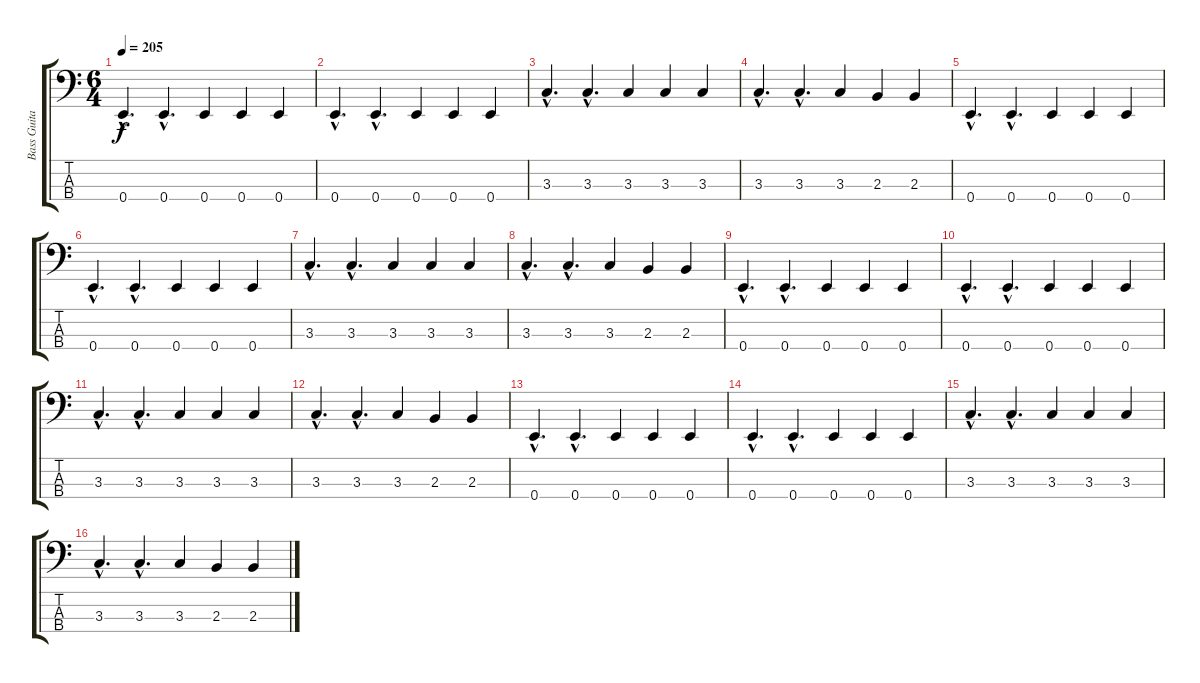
\track ("Bass Guitar" "Bass Guita") {instrument electricbassfinger}
\staff {score tabs}
\tuning (G2 D2 A1 E1) {hide}
\ts (6 4)
\tempo 205
\clef f4
\ks c
0.4{hac}.4{d dy f} 0.4{hac}.4{d} 0.4.4 0.4.4 0.4.4 |
0.4{hac}.4{d} 0.4{hac}.4{d} 0.4.4 0.4.4 0.4.4 |
3.3{hac}.4{d} 3.3{hac}.4{d} 3.3.4 3.3.4 3.3.4 |
3.3{hac}.4{d} 3.3{hac}.4{d} 3.3.4 2.3.4 2.3.4 |
0.4{hac}.4{d} 0.4{hac}.4{d} 0.4.4 0.4.4 0.4.4 |
0.4{hac}.4{d} 0.4{hac}.4{d} 0.4.4 0.4.4 0.4.4 |
3.3{hac}.4{d} 3.3{hac}.4{d} 3.3.4 3.3.4 3.3.4 |
3.3{hac}.4{d} 3.3{hac}.4{d} 3.3.4 2.3.4 2.3.4 |
0.4{hac}.4{d} 0.4{hac}.4{d} 0.4.4 0.4.4 0.4.4 |
0.4{hac}.4{d} 0.4{hac}.4{d} 0.4.4 0.4.4 0.4.4 |
3.3{hac}.4{d} 3.3{hac}.4{d} 3.3.4 3.3.4 3.3.4 |
3.3{hac}.4{d} 3.3{hac}.4{d} 3.3.4 2.3.4 2.3.4 |
0.4{hac}.4{d} 0.4{hac}.4{d} 0.4.4 0.4.4 0.4.4 |
0.4{hac}.4{d} 0.4{hac}.4{d} 0.4.4 0.4.4 0.4.4 |
3.3{hac}.4{d} 3.3{hac}.4{d} 3.3.4 3.3.4 3.3.4 |
3.3{hac}.4{d} 3.3{hac}.4{d} 3.3.4 2.3.4 2.3.4
